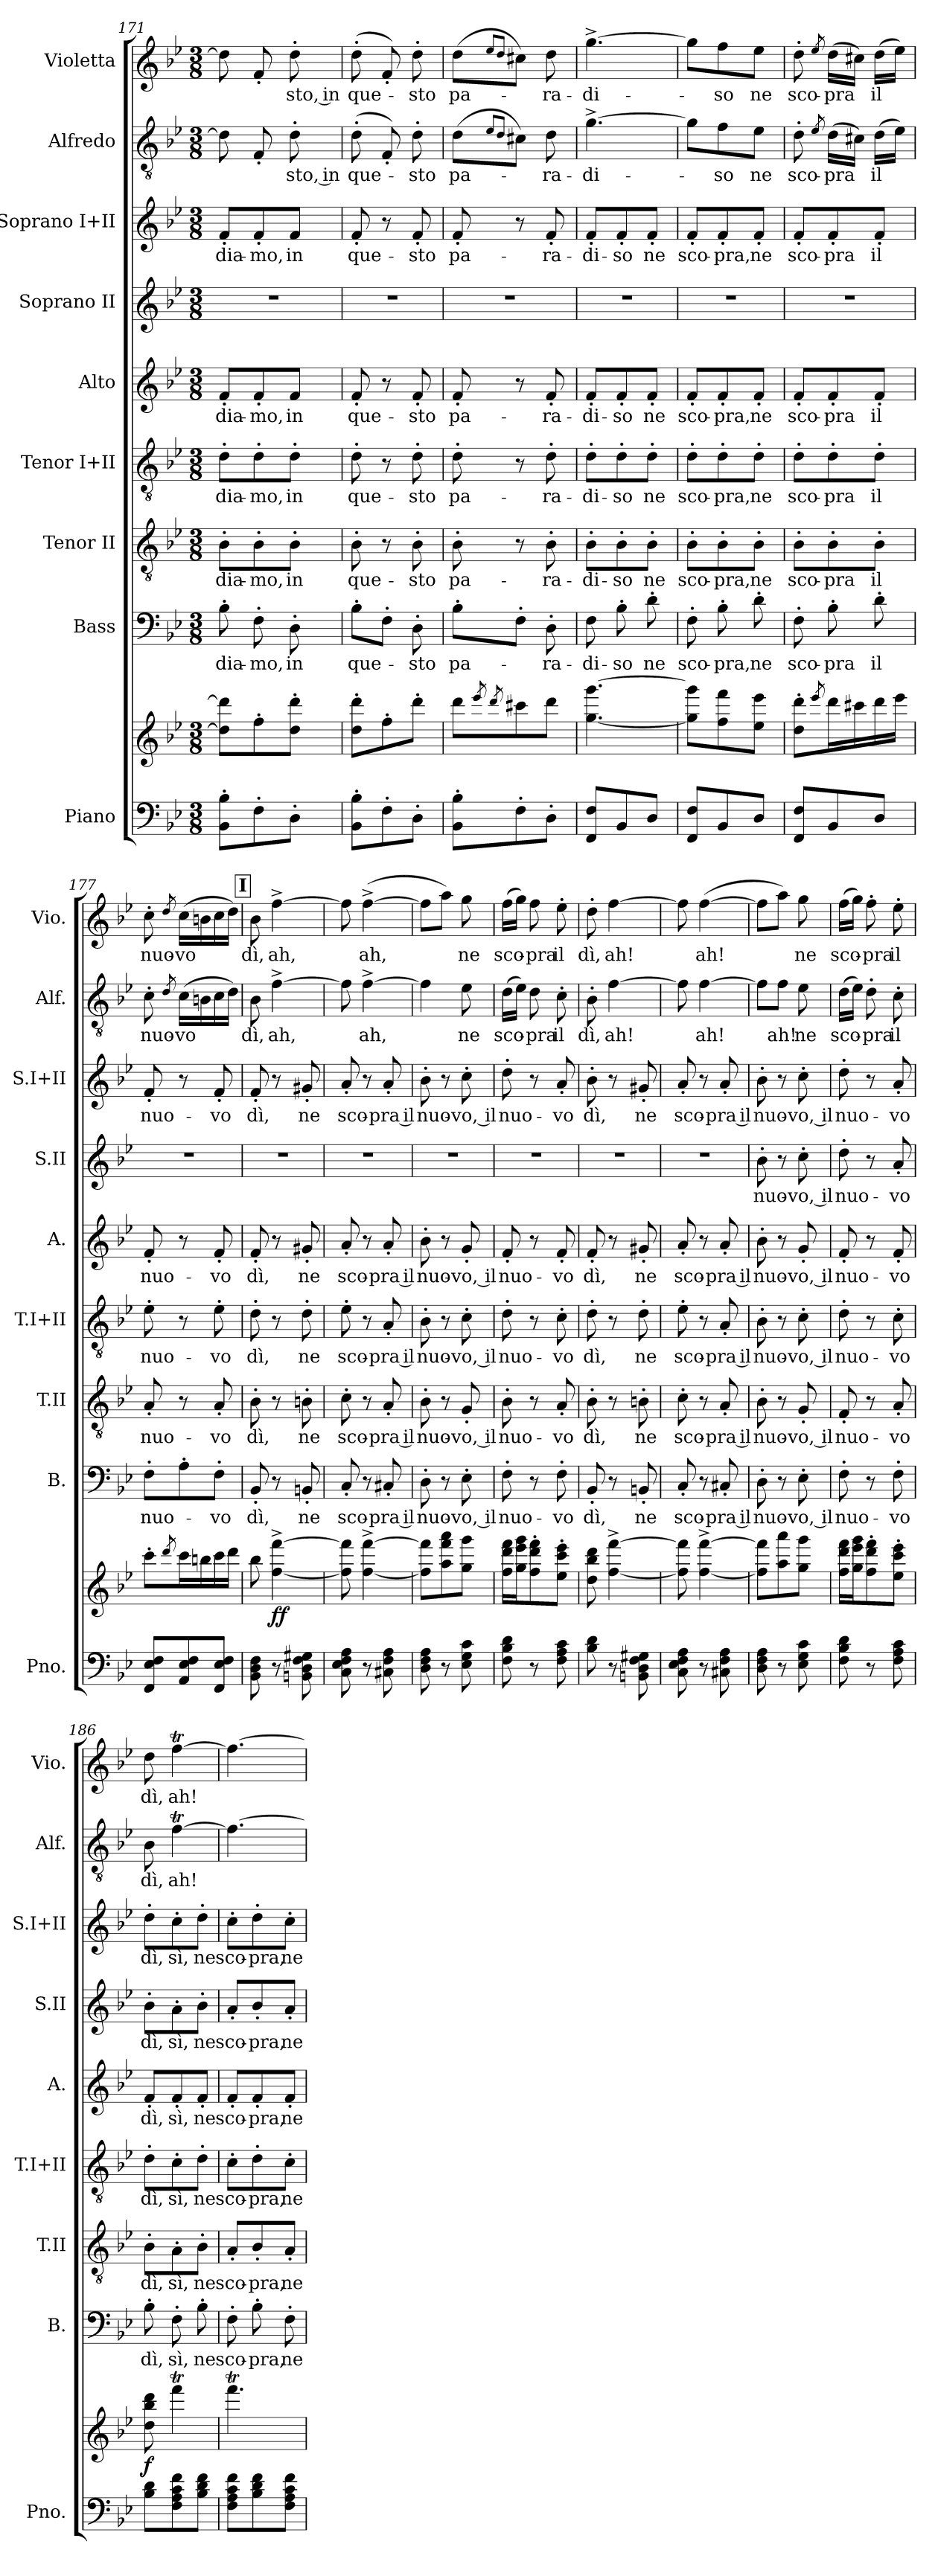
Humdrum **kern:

**kern	**kern	**dynam	**kern	**text	**kern	**text	**kern	**text	**kern	**text	**kern	**text	**kern	**text	**kern	**text	**kern	**text
*part9	*part9	*part9	*part8	*part8	*part7	*part7	*part6	*part6	*part5	*part5	*part4	*part4	*part3	*part3	*part2	*part2	*part1	*part1
*staff10	*staff9	*staff9/10	*staff8	*staff8	*staff7	*staff7	*staff6	*staff6	*staff5	*staff5	*staff4	*staff4	*staff3	*staff3	*staff2	*staff2	*staff1	*staff1
*I"Piano	*	*	*I"Bass	*	*I"Tenor II	*	*I"Tenor I+II	*	*I"Alto	*	*I"Soprano II	*	*I"Soprano I+II	*	*I"Alfredo	*	*I"Violetta	*
*I'Pno.	*	*	*I'B.	*	*I'T.II	*	*I'T.I+II	*	*I'A.	*	*I'S.II	*	*I'S.I+II	*	*I'Alf.	*	*I'Vio.	*
*clefF4	*clefG2	*	*clefF4	*	*clefGv2	*	*clefGv2	*	*clefG2	*	*clefG2	*	*clefG2	*	*clefGv2	*	*clefG2	*
*k[b-e-]	*k[b-e-]	*	*k[b-e-]	*	*k[b-e-]	*	*k[b-e-]	*	*k[b-e-]	*	*k[b-e-]	*	*k[b-e-]	*	*k[b-e-]	*	*k[b-e-]	*
*M3/8	*M3/8	*	*M3/8	*	*M3/8	*	*M3/8	*	*M3/8	*	*M3/8	*	*M3/8	*	*M3/8	*	*M3/8	*
=171	=171	=171	=171	=171	=171	=171	=171	=171	=171	=171	=171	=171	=171	=171	=171	=171	=171	=171
!	!	!	!	!LO:LY:b	!	!LO:LY:b	!	!LO:LY:b	!	!LO:LY:b	!	!	!	!LO:LY:b	!	!	!	!
8BB-\' 8B-\'L	8dd\] 8ddd\]L	.	8B-'\	-dia-	8B-'\L	-dia-	8d'\L	-dia-	8f'/L	-dia-	4.r	.	8f'/L	-dia-	8d\]	.	8dd\]	.
!	!	!	!	!LO:LY:b	!	!LO:LY:b	!	!LO:LY:b	!	!LO:LY:b	!	!	!	!LO:LY:b	!	!	!	!
8F'\	8ff'\	.	8F'\	-mo,	8B-'\	-mo,	8d'\	-mo,	8f'/	-mo,	.	.	8f'/	-mo,	8F'/	.	8f'/	.
!	!	!	!	!LO:LY:b	!	!LO:LY:b	!	!LO:LY:b	!	!LO:LY:b	!	!	!	!LO:LY:b	!	!LO:LY:b	!	!LO:LY:b
8D'\J	8dd\' 8ddd\'J	.	8D'\	in	8B-'\J	in	8d'\J	in	8f/J	in	.	.	8f/J	in	8d'\	sto, in	8dd'\	sto, in
=172	=172	=172	=172	=172	=172	=172	=172	=172	=172	=172	=172	=172	=172	=172	=172	=172	=172	=172
!	!	!	!	!LO:LY:b	!	!LO:LY:b	!	!LO:LY:b	!	!LO:LY:b	!	!	!	!LO:LY:b	!	!LO:LY:b	!	!LO:LY:b
8BB-\' 8B-\'L	8dd\' 8ddd\'L	.	8B-'\L	que-	8B-'\	que-	8d'\	que-	8f'/	que-	4.r	.	8f'/	que-	(8d'\	que-	(8dd'\	que-
8F'\	8ff'\	.	8F'\J	.	8r	.	8r	.	8r	.	.	.	8r	.	8F'/)	.	8f'/)	.
!	!	!	!	!LO:LY:b	!	!LO:LY:b	!	!LO:LY:b	!	!LO:LY:b	!	!	!	!LO:LY:b	!	!LO:LY:b	!	!LO:LY:b
8D'\J	8ddd'\J	.	8D'\	-sto	8B-'\	-sto	8d'\	-sto	8f'/	-sto	.	.	8f'/	-sto	8d'\	-sto	8dd'\	-sto
!!LO:LB:g=z
=173	=173	=173	=173	=173	=173	=173	=173	=173	=173	=173	=173	=173	=173	=173	=173	=173	=173	=173
!	!	!	!	!LO:LY:b	!	!LO:LY:b	!	!LO:LY:b	!	!LO:LY:b	!	!	!	!LO:LY:b	!	!LO:LY:b	!	!LO:LY:b
8BB-\' 8B-\'L	8ddd\L	.	8B-'\L	pa-	8B-'\	pa-	8d'\	pa-	8f'/	pa-	4.r	.	8f'/	pa-	(8d\L	pa-	(8dd\L	pa-
.	8qeee-/	.	.	.	.	.	.	.	.	.	.	.	.	.	8qe-/L	.	8qee-/L	.
.	8qddd/	.	.	.	.	.	.	.	.	.	.	.	.	.	8qd/J	.	8qdd/J	.
8F'\	8ccc#X\	.	8F'\J	.	8r	.	8r	.	8r	.	.	.	8r	.	8c#X\J)	.	8cc#X\J)	.
!	!	!	!	!LO:LY:b	!	!LO:LY:b	!	!LO:LY:b	!	!LO:LY:b	!	!	!	!LO:LY:b	!	!LO:LY:b	!	!LO:LY:b
8D'\J	8ddd\J	.	8D'\	-ra-	8B-'\	-ra-	8d'\	-ra-	8f'/	-ra-	.	.	8f'/	-ra-	8d\	-ra-	8dd\	-ra-
=174	=174	=174	=174	=174	=174	=174	=174	=174	=174	=174	=174	=174	=174	=174	=174	=174	=174	=174
!	!	!	!	!LO:LY:b	!	!LO:LY:b	!	!LO:LY:b	!	!LO:LY:b	!	!	!	!LO:LY:b	!	!LO:LY:b	!	!LO:LY:b
8FF/ 8F/L	[4.gg\ [4.ggg\	.	8F\	-di-	8B-'\L	-di-	8d'\L	-di-	8f'/L	-di-	4.r	.	8f'/L	-di-	[4.g^\	-di-	[4.gg^\	-di-
!	!	!	!	!LO:LY:b	!	!LO:LY:b	!	!LO:LY:b	!	!LO:LY:b	!	!	!	!LO:LY:b	!	!	!	!
8BB-/	.	.	8B-'\	-so	8B-'\	-so	8d'\	-so	8f'/	-so	.	.	8f'/	-so	.	.	.	.
!	!	!	!	!LO:LY:b	!	!LO:LY:b	!	!LO:LY:b	!	!LO:LY:b	!	!	!	!LO:LY:b	!	!	!	!
8D\J	.	.	8d'\	ne	8B-'\J	ne	8d'\J	ne	8f'/J	ne	.	.	8f'/J	ne	.	.	.	.
=175	=175	=175	=175	=175	=175	=175	=175	=175	=175	=175	=175	=175	=175	=175	=175	=175	=175	=175
!	!	!	!	!LO:LY:b	!	!LO:LY:b	!	!LO:LY:b	!	!LO:LY:b	!	!	!	!LO:LY:b	!	!	!	!
8FF/ 8F/L	8gg\] 8ggg\]L	.	8F'\	sco-	8B-'\L	sco-	8d'\L	sco-	8f'/L	sco-	4.r	.	8f'/L	sco-	8g\L]	.	8gg\L]	.
!	!	!	!	!LO:LY:b	!	!LO:LY:b	!	!LO:LY:b	!	!LO:LY:b	!	!	!	!LO:LY:b	!	!LO:LY:b	!	!LO:LY:b
8BB-/	8ff\ 8fff\	.	8B-'\	-pra,	8B-'\	-pra,	8d'\	-pra,	8f'/	-pra,	.	.	8f'/	-pra,	8f\	-so	8ff\	-so
!	!	!	!	!LO:LY:b	!	!LO:LY:b	!	!LO:LY:b	!	!LO:LY:b	!	!	!	!LO:LY:b	!	!LO:LY:b	!	!LO:LY:b
8D\J	8ee-\ 8eee-\J	.	8d'\	ne	8B-'\J	ne	8d'\J	ne	8f'/J	ne	.	.	8f'/J	ne	8e-\J	ne	8ee-\J	ne
=176	=176	=176	=176	=176	=176	=176	=176	=176	=176	=176	=176	=176	=176	=176	=176	=176	=176	=176
!	!	!	!	!LO:LY:b	!	!LO:LY:b	!	!LO:LY:b	!	!LO:LY:b	!	!	!	!LO:LY:b	!	!LO:LY:b	!	!LO:LY:b
8FF/ 8F/L	8dd\' 8ddd\'L	.	8F'\	sco-	8B-'\L	sco-	8d'\L	sco-	8f'/L	sco-	4.r	.	8f'/L	sco-	8d'\	sco-	8dd'\	sco-
.	8qeee-/	.	.	.	.	.	.	.	.	.	.	.	.	.	8qe-/	.	8qee-/	.
!	!	!	!	!LO:LY:b	!	!LO:LY:b	!	!LO:LY:b	!	!LO:LY:b	!	!	!	!LO:LY:b	!	!LO:LY:b	!	!LO:LY:b
8BB-/	16ddd\L	.	8B-'\	-pra	8B-'\	-pra	8d'\	-pra	8f'/	-pra	.	.	8f'/	-pra	(16d\LL	-pra	(16dd\LL	-pra
.	16ccc#X\	.	.	.	.	.	.	.	.	.	.	.	.	.	16c#X\JJ)	.	16cc#X\JJ)	.
!	!	!	!	!LO:LY:b	!	!LO:LY:b	!	!LO:LY:b	!	!LO:LY:b	!	!	!	!LO:LY:b	!	!LO:LY:b	!	!LO:LY:b
8D\J	16ddd\	.	8d'\	il	8B-'\J	il	8d'\J	il	8f'/J	il	.	.	8f'/J	il	(16d\LL	il	(16dd\LL	il
.	16eee-\JJ	.	.	.	.	.	.	.	.	.	.	.	.	.	16e-\JJ)	.	16ee-\JJ)	.
=177	=177	=177	=177	=177	=177	=177	=177	=177	=177	=177	=177	=177	=177	=177	=177	=177	=177	=177
!	!	!	!	!LO:LY:b	!	!LO:LY:b	!	!LO:LY:b	!	!LO:LY:b	!	!	!	!LO:LY:b	!	!LO:LY:b	!	!LO:LY:b
8FF/ 8E-/ 8F/L	8ccc'\L	.	8F'\L	nuo-	8A'/	nuo-	8e-'\	nuo-	8f'/	nuo-	4.r	.	8f'/	nuo-	8c'\	nuo-	8cc'\	nuo-
.	8qddd/	.	.	.	.	.	.	.	.	.	.	.	.	.	8qd/	.	8qdd/	.
!	!	!	!	!	!	!	!	!	!	!	!	!	!	!	!	!LO:LY:b	!	!LO:LY:b
8AA/ 8E-/ 8F/	16ccc\L	.	8A'\	.	8r	.	8r	.	8r	.	.	.	8r	.	(16c\LL	-vo	(16cc\LL	-vo
.	16bbn\	.	.	.	.	.	.	.	.	.	.	.	.	.	16Bn\	.	16bn\	.
!	!	!	!	!LO:LY:b	!	!LO:LY:b	!	!LO:LY:b	!	!LO:LY:b	!	!	!	!LO:LY:b	!	!	!	!
8FF/ 8E-/ 8F/J	16ccc\	.	8F'\J	-vo	8A'/	-vo	8e-'\	-vo	8f'/	-vo	.	.	8f'/	-vo	16c\	.	16cc\	.
.	16ddd\JJ	.	.	.	.	.	.	.	.	.	.	.	.	.	16d\JJ)	.	16dd\JJ)	.
!!LO:REH:place=s1:a:B:fs=14:t=I
=178	=178	=178	=178	=178	=178	=178	=178	=178	=178	=178	=178	=178	=178	=178	=178	=178	=178	=178
!	!	!	!	!LO:LY:b	!	!LO:LY:b	!	!LO:LY:b	!	!LO:LY:b	!	!	!	!LO:LY:b	!	!LO:LY:b	!	!LO:LY:b
8BB-\ 8D\ 8F\	8bb-\	.	8BB-'/	dì,	8B-'\	dì,	8d'\	dì,	8f'/	dì,	4.r	.	8f'/	dì,	8B-\	dì,	8b-\	dì,
!	!	!LO:DY:b	!	!	!	!	!	!	!	!	!	!	!	!	!	!LO:LY:b	!	!LO:LY:b
8r	[4ff\^ [4fff\^	ff	8r	.	8r	.	8r	.	8r	.	.	.	8r	.	[4f^\	ah,	[4ff^\	ah,
!	!	!	!	!LO:LY:b	!	!LO:LY:b	!	!LO:LY:b	!	!LO:LY:b	!	!	!	!LO:LY:b	!	!	!	!
8BBn\ 8D\ 8F\ 8G#X\	.	.	8BBn'/	ne	8Bn'\	ne	8d'\	ne	8g#X'/	ne	.	.	8g#X'/	ne	.	.	.	.
=179	=179	=179	=179	=179	=179	=179	=179	=179	=179	=179	=179	=179	=179	=179	=179	=179	=179	=179
!	!	!	!	!LO:LY:b	!	!LO:LY:b	!	!LO:LY:b	!	!LO:LY:b	!	!	!	!LO:LY:b	!	!	!	!
8C\ 8E-\ 8F\ 8A\	8ff\] 8fff\]	.	8C'/	sco-	8c'\	sco-	8e-'\	sco-	8a'/	sco-	4.r	.	8a'/	sco-	8f\]	.	8ff\]	.
!	!	!	!	!	!	!	!	!	!	!	!	!	!	!	!	!LO:LY:b	!	!LO:LY:b
8r	[4ff\^ [4fff\^	.	8r	.	8r	.	8r	.	8r	.	.	.	8r	.	[4f^\	ah,	([4ff^\	ah,
!	!	!	!	!LO:LY:b	!	!LO:LY:b	!	!LO:LY:b	!	!LO:LY:b	!	!	!	!LO:LY:b	!	!	!	!
8C#X\ 8F\ 8A\	.	.	8C#X'/	pra il	8A'/	pra il	8A'/	pra il	8a'/	pra il	.	.	8a'/	pra il	.	.	.	.
!!LO:PB:g=z
=180	=180	=180	=180	=180	=180	=180	=180	=180	=180	=180	=180	=180	=180	=180	=180	=180	=180	=180
!	!	!	!	!LO:LY:b	!	!LO:LY:b	!	!LO:LY:b	!	!LO:LY:b	!	!	!	!LO:LY:b	!	!	!	!
8D\ 8F\ 8A\	8ff\] 8fff\]L	.	8D'\	nuo-	8B-'\	nuo-	8B-'\	nuo-	8b-'\	nuo-	4.r	.	8b-'\	nuo-	4f\]	.	8ff\L]	.
8r	8aa\ 8fff\ 8aaa\	.	8r	.	8r	.	8r	.	8r	.	.	.	8r	.	.	.	8aa\J)	.
!	!	!	!	!LO:LY:b	!	!LO:LY:b	!	!LO:LY:b	!	!LO:LY:b	!	!	!	!LO:LY:b	!	!LO:LY:b	!	!LO:LY:b
8E-\ 8G\ 8c\	8gg\ 8ggg\J	.	8E-'\	vo, il	8G'/	vo, il	8c'\	vo, il	8g'/	vo, il	.	.	8cc'\	vo, il	8e-\	ne	8gg\	ne
=181	=181	=181	=181	=181	=181	=181	=181	=181	=181	=181	=181	=181	=181	=181	=181	=181	=181	=181
!	!	!	!	!LO:LY:b	!	!LO:LY:b	!	!LO:LY:b	!	!LO:LY:b	!	!	!	!LO:LY:b	!	!LO:LY:b	!	!LO:LY:b
8F\ 8B-\ 8d\	16ff\ 16ddd\ 16fff\LL	.	8F'\	nuo-	8B-'\	nuo-	8d'\	nuo-	8f'/	nuo-	4.r	.	8dd'\	nuo-	(16d\LL	sco-	(16ff\LL	sco-
.	16gg\ 16eee-\ 16ggg\J	.	.	.	.	.	.	.	.	.	.	.	.	.	16e-\JJ)	.	16gg\JJ)	.
!	!	!	!	!	!	!	!	!	!	!	!	!	!	!	!	!LO:LY:b	!	!LO:LY:b
8r	8ff\' 8ddd\' 8fff\'	.	8r	.	8r	.	8r	.	8r	.	.	.	8r	.	8d\	-pra	8ff\	-pra
!	!	!	!	!LO:LY:b	!	!LO:LY:b	!	!LO:LY:b	!	!LO:LY:b	!	!	!	!LO:LY:b	!	!LO:LY:b	!	!LO:LY:b
8F\ 8A\ 8c\	8ee-\' 8ccc\' 8eee-\'J	.	8F'\	-vo	8A'/	-vo	8c'\	-vo	8f'/	-vo	.	.	8a'/	-vo	8c'\	il	8ee-'\	il
=182	=182	=182	=182	=182	=182	=182	=182	=182	=182	=182	=182	=182	=182	=182	=182	=182	=182	=182
!	!	!	!	!LO:LY:b	!	!LO:LY:b	!	!LO:LY:b	!	!LO:LY:b	!	!	!	!LO:LY:b	!	!LO:LY:b	!	!LO:LY:b
8B-\ 8d\	8dd\ 8bb-\ 8ddd\	.	8BB-'/	dì,	8B-'\	dì,	8d'\	dì,	8f'/	dì,	4.r	.	8b-'\	dì,	8B-'\	dì,	8dd'\	dì,
!	!	!	!	!	!	!	!	!	!	!	!	!	!	!	!	!LO:LY:b	!	!LO:LY:b
8r	[4ff\^ [4fff\^	.	8r	.	8r	.	8r	.	8r	.	.	.	8r	.	[4f\	ah!	[4ff\	ah!
!	!	!	!	!LO:LY:b	!	!LO:LY:b	!	!LO:LY:b	!	!LO:LY:b	!	!	!	!LO:LY:b	!	!	!	!
8BBn\ 8D\ 8F\ 8G#X\	.	.	8BBn'/	ne	8Bn'\	ne	8d'\	ne	8g#X'/	ne	.	.	8g#X'/	ne	.	.	.	.
=183	=183	=183	=183	=183	=183	=183	=183	=183	=183	=183	=183	=183	=183	=183	=183	=183	=183	=183
!	!	!	!	!LO:LY:b	!	!LO:LY:b	!	!LO:LY:b	!	!LO:LY:b	!	!	!	!LO:LY:b	!	!	!	!
8C\ 8E-\ 8F\ 8A\	8ff\] 8fff\]	.	8C'/	sco-	8c'\	sco-	8e-'\	sco-	8a'/	sco-	4.r	.	8a'/	sco-	8f\]	.	8ff\]	.
!	!	!	!	!	!	!	!	!	!	!	!	!	!	!	!	!LO:LY:b	!	!LO:LY:b
8r	[4ff\^ [4fff\^	.	8r	.	8r	.	8r	.	8r	.	.	.	8r	.	[4f\	ah!	([4ff\	ah!
!	!	!	!	!LO:LY:b	!	!LO:LY:b	!	!LO:LY:b	!	!LO:LY:b	!	!	!	!LO:LY:b	!	!	!	!
8C#X\ 8F\ 8A\	.	.	8C#X'/	pra il	8A'/	pra il	8A'/	pra il	8a'/	pra il	.	.	8a'/	pra il	.	.	.	.
=184	=184	=184	=184	=184	=184	=184	=184	=184	=184	=184	=184	=184	=184	=184	=184	=184	=184	=184
!	!	!	!	!LO:LY:b	!	!LO:LY:b	!	!LO:LY:b	!	!LO:LY:b	!	!LO:LY:b	!	!LO:LY:b	!	!	!	!
8D\ 8F\ 8A\	8ff\] 8fff\]L	.	8D'\	nuo-	8B-'\	nuo-	8B-'\	nuo-	8b-'\	nuo-	8b-'\	nuo-	8b-'\	nuo-	8f\L]	.	8ff\L]	.
!	!	!	!	!	!	!	!	!	!	!	!	!	!	!	!	!LO:LY:b	!	!
8r	8aa\ 8aaa\	.	8r	.	8r	.	8r	.	8r	.	8r	.	8r	.	8f\J	ah!	8aa\J)	.
!	!	!	!	!LO:LY:b	!	!LO:LY:b	!	!LO:LY:b	!	!LO:LY:b	!	!LO:LY:b	!	!LO:LY:b	!	!LO:LY:b	!	!LO:LY:b
8E-\ 8G\ 8c\	8gg\ 8ggg\J	.	8E-'\	vo, il	8G'/	vo, il	8c'\	vo, il	8g'/	vo, il	8cc'\	vo, il	8cc'\	vo, il	8e-\	ne	8gg\	ne
=185	=185	=185	=185	=185	=185	=185	=185	=185	=185	=185	=185	=185	=185	=185	=185	=185	=185	=185
!	!	!	!	!LO:LY:b	!	!LO:LY:b	!	!LO:LY:b	!	!LO:LY:b	!	!LO:LY:b	!	!LO:LY:b	!	!LO:LY:b	!	!LO:LY:b
8F\ 8B-\ 8d\	16ff\ 16ddd\ 16fff\LL	.	8F'\	nuo-	8F'/	nuo-	8d'\	nuo-	8f'/	nuo-	8dd'\	nuo-	8dd'\	nuo-	(16d\LL	sco-	(16ff\LL	sco-
.	16gg\ 16eee-\ 16ggg\J	.	.	.	.	.	.	.	.	.	.	.	.	.	16e-\JJ)	.	16gg\JJ)	.
!	!	!	!	!	!	!	!	!	!	!	!	!	!	!	!	!LO:LY:b	!	!LO:LY:b
8r	8ff\' 8ddd\' 8fff\'	.	8r	.	8r	.	8r	.	8r	.	8r	.	8r	.	8d'\	-pra	8ff'\	-pra
!	!	!	!	!LO:LY:b	!	!LO:LY:b	!	!LO:LY:b	!	!LO:LY:b	!	!LO:LY:b	!	!LO:LY:b	!	!LO:LY:b	!	!LO:LY:b
8F\ 8A\ 8c\	8ee-\' 8ccc\' 8eee-\'J	.	8F'\	-vo	8A'/	-vo	8c'\	-vo	8f'/	-vo	8a'/	-vo	8a'/	-vo	8c'\	il	8ee-'\	il
=186	=186	=186	=186	=186	=186	=186	=186	=186	=186	=186	=186	=186	=186	=186	=186	=186	=186	=186
!	!	!LO:DY:b	!	!LO:LY:b	!	!LO:LY:b	!	!LO:LY:b	!	!LO:LY:b	!	!LO:LY:b	!	!LO:LY:b	!	!LO:LY:b	!	!LO:LY:b
8B-\ 8d\L	8dd\ 8bb-\ 8ddd\	f	8B-'\	dì,	8B-'\L	dì,	8d'\L	dì,	8f'/L	dì,	8b-'\L	dì,	8dd'\L	dì,	8B-\	dì,	8dd\	dì,
!	!	!	!	!LO:LY:b	!	!LO:LY:b	!	!LO:LY:b	!	!LO:LY:b	!	!LO:LY:b	!	!LO:LY:b	!	!LO:LY:b	!	!LO:LY:b
8F\ 8A\ 8c\ 8f\	4fffT\	.	8F'\	sì,	8A'\	sì,	8c'\	sì,	8f'/	sì,	8a'\	sì,	8cc'\	sì,	[4fT\	ah!	[4ffT\	ah!
!	!	!	!	!LO:LY:b	!	!LO:LY:b	!	!LO:LY:b	!	!LO:LY:b	!	!LO:LY:b	!	!LO:LY:b	!	!	!	!
8B-\ 8d\ 8f\J	.	.	8B-'\	ne	8B-'\J	ne	8d'\J	ne	8f'/J	ne	8b-'\J	ne	8dd'\J	ne	.	.	.	.
!!LO:PB:g=z
=187	=187	=187	=187	=187	=187	=187	=187	=187	=187	=187	=187	=187	=187	=187	=187	=187	=187	=187
!	!	!	!	!LO:LY:b	!	!LO:LY:b	!	!LO:LY:b	!	!LO:LY:b	!	!LO:LY:b	!	!LO:LY:b	!	!	!	!
8F\ 8A\ 8c\ 8f\L	4.fffT\	.	8F'\	sco-	8A'/L	sco-	8c'\L	sco-	8f'/L	sco-	8a'/L	sco-	8cc'\L	sco-	4.f\_	.	4.ff\_	.
!	!	!	!	!LO:LY:b	!	!LO:LY:b	!	!LO:LY:b	!	!LO:LY:b	!	!LO:LY:b	!	!LO:LY:b	!	!	!	!
8B-\ 8d\ 8f\	.	.	8B-'\	-pra,	8B-'/	-pra,	8d'\	-pra,	8f'/	-pra,	8b-'/	-pra,	8dd'\	-pra,	.	.	.	.
!	!	!	!	!LO:LY:b	!	!LO:LY:b	!	!LO:LY:b	!	!LO:LY:b	!	!LO:LY:b	!	!LO:LY:b	!	!	!	!
8F\ 8A\ 8c\ 8f\J	.	.	8F'\	ne	8A'/J	ne	8c'\J	ne	8f'/J	ne	8a'/J	ne	8cc'\J	ne	.	.	.	.
=	=	=	=	=	=	=	=	=	=	=	=	=	=	=	=	=	=	=
*-	*-	*-	*-	*-	*-	*-	*-	*-	*-	*-	*-	*-	*-	*-	*-	*-	*-	*-
